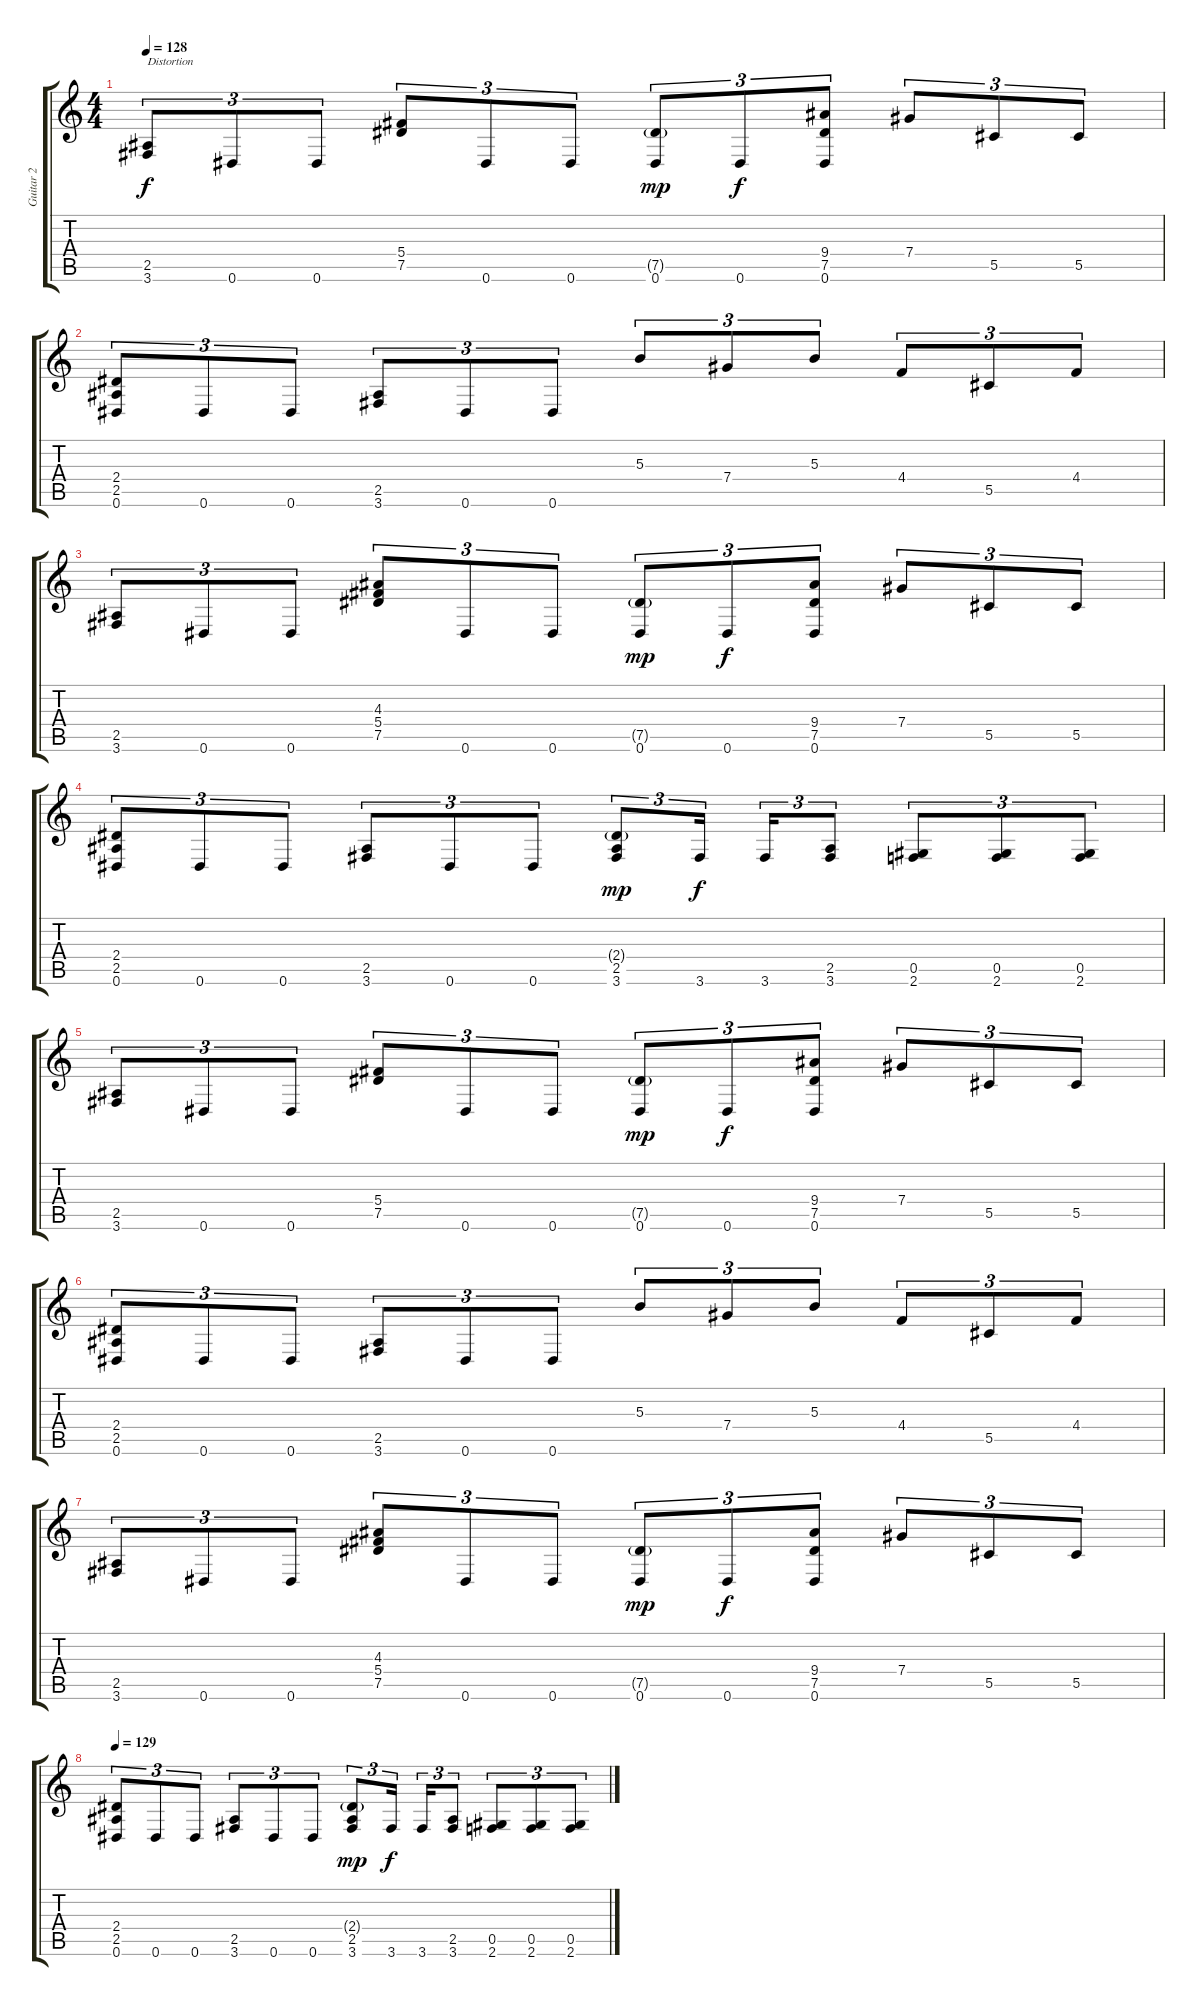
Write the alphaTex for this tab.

\track ("Guitar 2" "Guitar 2") {instrument distortionguitar}
\staff {score tabs}
\tuning (Eb4 Bb3 Gb3 Db3 Ab2 Eb2) {hide}
\ts (4 4)
\tempo 128
\clef g2
\ks c
(2.5 3.6).8{tu (3 2) txt "Distortion" dy f volume 16 instrument distortionguitar} 0.6.8{tu (3 2)} 0.6.8{tu (3 2)} (5.4 7.5).8{tu (3 2)} 0.6.8{tu (3 2)} 0.6.8{tu (3 2)} (7.5{g} 0.6).8{tu (3 2) dy mp} 0.6.8{tu (3 2) dy f} (9.4 7.5 0.6).8{tu (3 2)} 7.4.8{tu (3 2)} 5.5.8{tu (3 2)} 5.5.8{tu (3 2)} |
(2.4 2.5 0.6).8{tu (3 2)} 0.6.8{tu (3 2)} 0.6.8{tu (3 2)} (2.5 3.6).8{tu (3 2)} 0.6.8{tu (3 2)} 0.6.8{tu (3 2)} 5.3.8{tu (3 2)} 7.4.8{tu (3 2)} 5.3.8{tu (3 2)} 4.4.8{tu (3 2)} 5.5.8{tu (3 2)} 4.4.8{tu (3 2)} |
(2.5 3.6).8{tu (3 2)} 0.6.8{tu (3 2)} 0.6.8{tu (3 2)} (4.3 5.4 7.5).8{tu (3 2)} 0.6.8{tu (3 2)} 0.6.8{tu (3 2)} (7.5{g} 0.6).8{tu (3 2) dy mp} 0.6.8{tu (3 2) dy f} (9.4 7.5 0.6).8{tu (3 2)} 7.4.8{tu (3 2)} 5.5.8{tu (3 2)} 5.5.8{tu (3 2)} |
(2.4 2.5 0.6).8{tu (3 2)} 0.6.8{tu (3 2)} 0.6.8{tu (3 2)} (2.5 3.6).8{tu (3 2)} 0.6.8{tu (3 2)} 0.6.8{tu (3 2)} (2.4{g} 2.5 3.6).8{tu (3 2) dy mp} 3.6.16{tu (3 2) dy f} 3.6.16{tu (3 2)} (2.5 3.6).8{tu (3 2)} (0.5 2.6).8{tu (3 2)} (0.5 2.6).8{tu (3 2)} (0.5 2.6).8{tu (3 2)} |
(2.5 3.6).8{tu (3 2) volume 16 instrument distortionguitar} 0.6.8{tu (3 2)} 0.6.8{tu (3 2)} (5.4 7.5).8{tu (3 2)} 0.6.8{tu (3 2)} 0.6.8{tu (3 2)} (7.5{g} 0.6).8{tu (3 2) dy mp} 0.6.8{tu (3 2) dy f} (9.4 7.5 0.6).8{tu (3 2)} 7.4.8{tu (3 2)} 5.5.8{tu (3 2)} 5.5.8{tu (3 2)} |
(2.4 2.5 0.6).8{tu (3 2)} 0.6.8{tu (3 2)} 0.6.8{tu (3 2)} (2.5 3.6).8{tu (3 2)} 0.6.8{tu (3 2)} 0.6.8{tu (3 2)} 5.3.8{tu (3 2)} 7.4.8{tu (3 2)} 5.3.8{tu (3 2)} 4.4.8{tu (3 2)} 5.5.8{tu (3 2)} 4.4.8{tu (3 2)} |
(2.5 3.6).8{tu (3 2)} 0.6.8{tu (3 2)} 0.6.8{tu (3 2)} (4.3 5.4 7.5).8{tu (3 2)} 0.6.8{tu (3 2)} 0.6.8{tu (3 2)} (7.5{g} 0.6).8{tu (3 2) dy mp} 0.6.8{tu (3 2) dy f} (9.4 7.5 0.6).8{tu (3 2)} 7.4.8{tu (3 2)} 5.5.8{tu (3 2)} 5.5.8{tu (3 2)} |
\tempo 129
(2.4 2.5 0.6).8{tu (3 2)} 0.6.8{tu (3 2)} 0.6.8{tu (3 2)} (2.5 3.6).8{tu (3 2)} 0.6.8{tu (3 2)} 0.6.8{tu (3 2)} (2.4{g} 2.5 3.6).8{tu (3 2) dy mp} 3.6.16{tu (3 2) dy f} 3.6.16{tu (3 2)} (2.5 3.6).8{tu (3 2)} (0.5 2.6).8{tu (3 2)} (0.5 2.6).8{tu (3 2)} (0.5 2.6).8{tu (3 2)}
